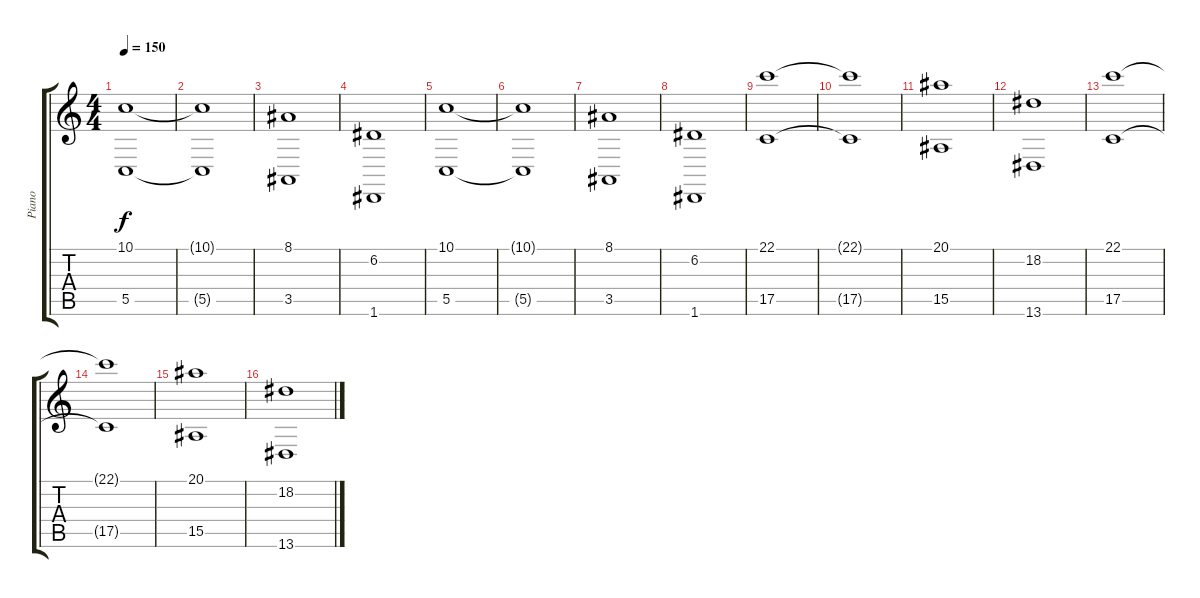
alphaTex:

\track ("Piano" "Piano") {instrument electricgrandpiano}
\staff {score tabs}
\tuning (D4 A3 F3 C3 G2 D2) {hide}
\ts (4 4)
\tempo 150
\clef g2
\ks c
(10.1 5.5).1{dy f} |
(10.1{t} 5.5{t}).1 |
(8.1 3.5).1 |
(6.2 1.6).1 |
(10.1 5.5).1 |
(10.1{t} 5.5{t}).1 |
(8.1 3.5).1 |
(6.2 1.6).1 |
(22.1 17.5).1 |
(22.1{t} 17.5{t}).1 |
(20.1 15.5).1 |
(18.2 13.6).1 |
(22.1 17.5).1 |
(22.1{t} 17.5{t}).1 |
(20.1 15.5).1 |
(18.2 13.6).1
